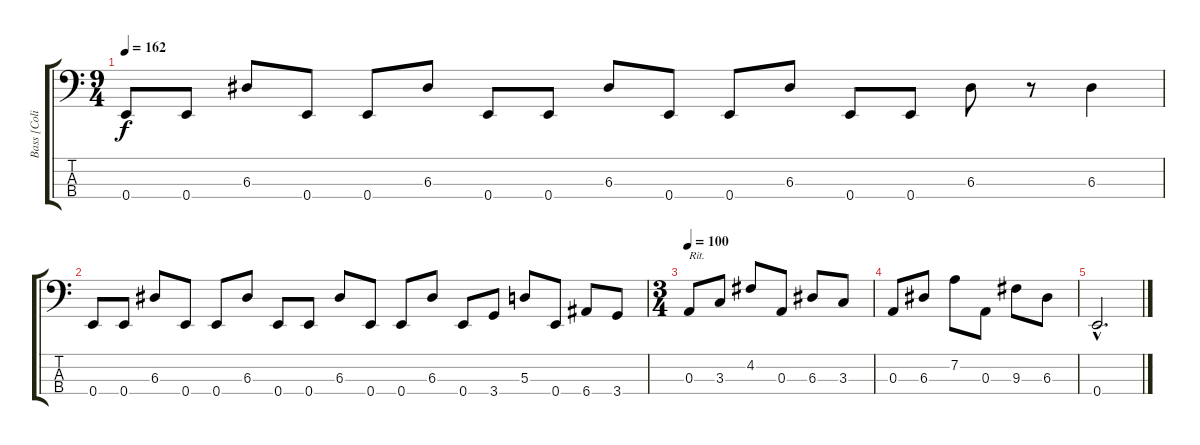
\track ("Bass [Colin Edwin]" "Bass [Coli") {instrument electricbassfinger}
\staff {score tabs}
\tuning (G2 D2 A1 E1) {hide}
\ts (9 4)
\tempo 162
\clef f4
\ks c
0.4.8{dy f} 0.4.8 6.3.8 0.4.8 0.4.8 6.3.8 0.4.8 0.4.8 6.3.8 0.4.8 0.4.8 6.3.8 0.4.8 0.4.8 6.3.8 r.8 6.3.4 |
0.4.8 0.4.8 6.3.8 0.4.8 0.4.8 6.3.8 0.4.8 0.4.8 6.3.8 0.4.8 0.4.8 6.3.8 0.4.8 3.4.8 5.3.8 0.4.8 6.4.8 3.4.8 |
\ts (3 4)
\tempo 100
0.3.8{txt "Rit."} 3.3.8 4.2.8 0.3.8 6.3.8 3.3.8 |
0.3.8 6.3.8 7.2.8 0.3.8 9.3.8 6.3.8 |
0.4{hac}.2{d}
